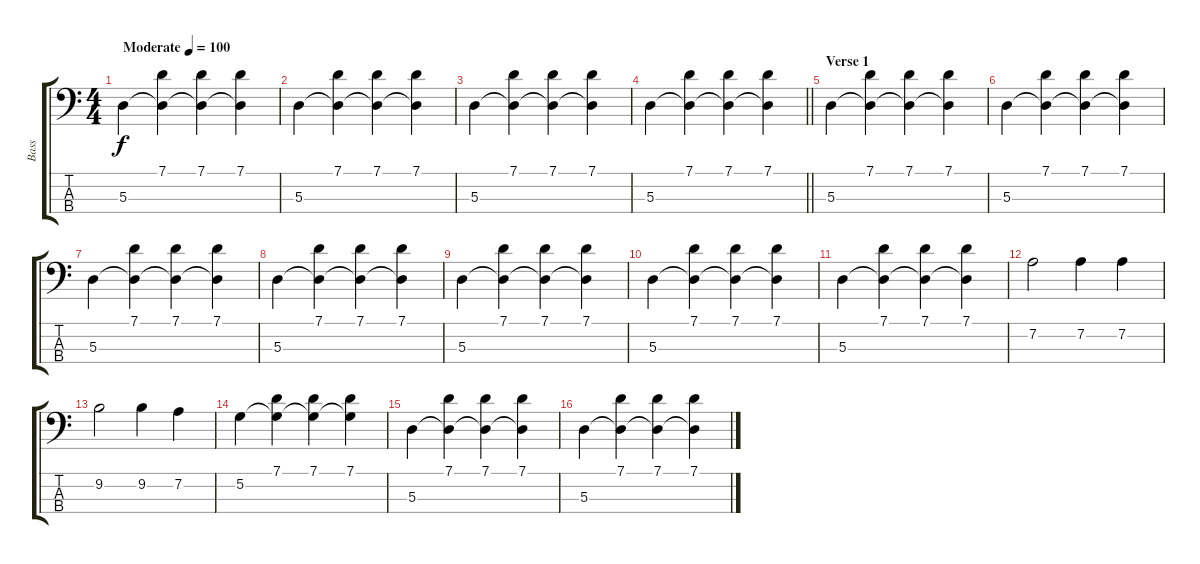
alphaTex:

\track ("Bass" "Bass") {instrument electricbassfinger}
\staff {score tabs}
\tuning (G2 D2 A1 E1) {hide}
\ts (4 4)
\tempo (100 "Moderate")
\clef f4
\ks c
5.3.4{dy f instrument electricbassfinger} (7.1 5.3{t}).4 (7.1 5.3{t}).4 (7.1 5.3{t}).4 |
5.3.4 (7.1 5.3{t}).4 (7.1 5.3{t}).4 (7.1 5.3{t}).4 |
5.3.4 (7.1 5.3{t}).4 (7.1 5.3{t}).4 (7.1 5.3{t}).4 |
\barLineRight lightlight
5.3.4 (7.1 5.3{t}).4 (7.1 5.3{t}).4 (7.1 5.3{t}).4 |
\section ("" "Verse 1")
5.3.4 (7.1 5.3{t}).4 (7.1 5.3{t}).4 (7.1 5.3{t}).4 |
5.3.4 (7.1 5.3{t}).4 (7.1 5.3{t}).4 (7.1 5.3{t}).4 |
5.3.4 (7.1 5.3{t}).4 (7.1 5.3{t}).4 (7.1 5.3{t}).4 |
5.3.4 (7.1 5.3{t}).4 (7.1 5.3{t}).4 (7.1 5.3{t}).4 |
5.3.4 (7.1 5.3{t}).4 (7.1 5.3{t}).4 (7.1 5.3{t}).4 |
5.3.4 (7.1 5.3{t}).4 (7.1 5.3{t}).4 (7.1 5.3{t}).4 |
5.3.4 (7.1 5.3{t}).4 (7.1 5.3{t}).4 (7.1 5.3{t}).4 |
7.2.2 7.2.4 7.2.4 |
9.2.2 9.2.4 7.2.4 |
5.2.4 (7.1 5.2{t}).4 (7.1 5.2{t}).4 (7.1 5.2{t}).4 |
5.3.4 (7.1 5.3{t}).4 (7.1 5.3{t}).4 (7.1 5.3{t}).4 |
5.3.4 (7.1 5.3{t}).4 (7.1 5.3{t}).4 (7.1 5.3{t}).4
